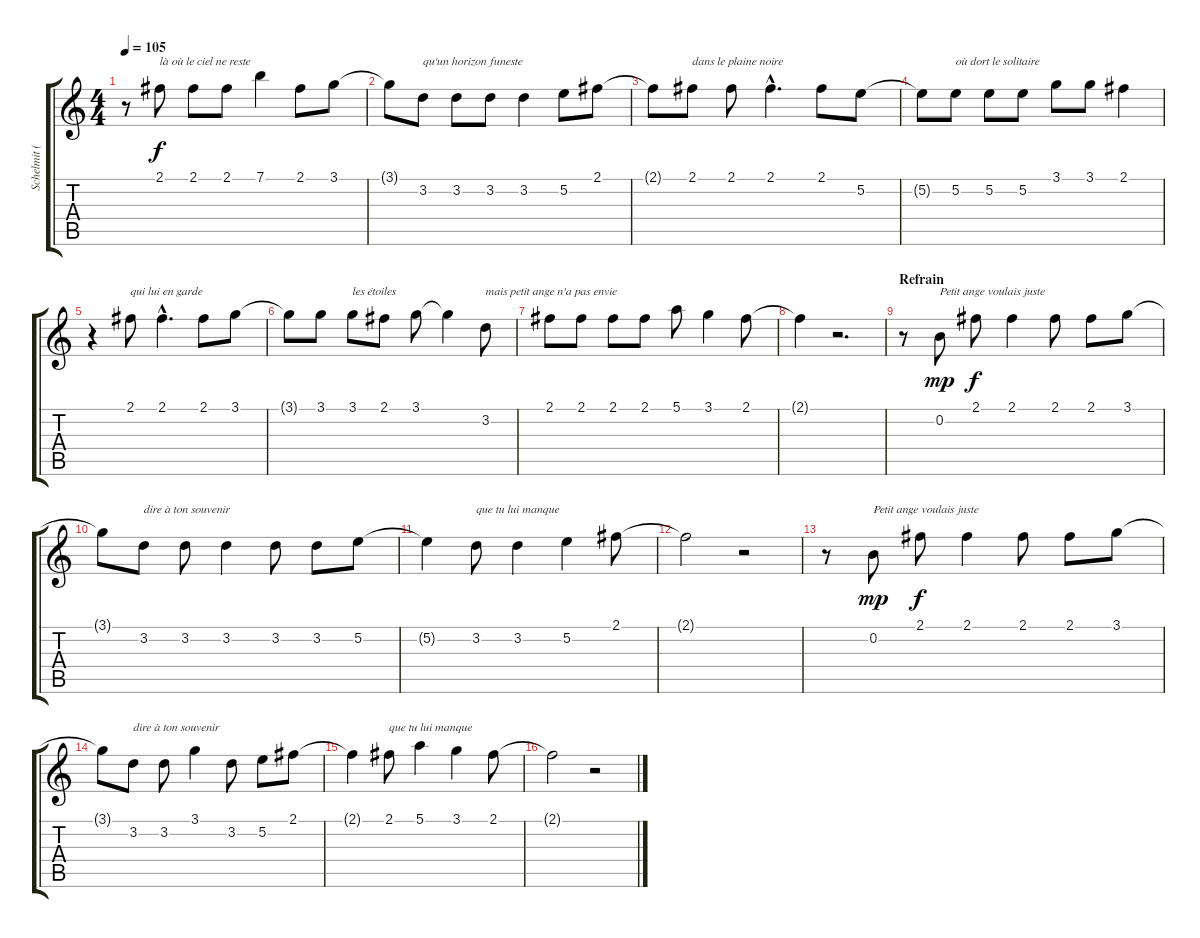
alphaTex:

\track ("Schelmit (voix)" "Schelmit (") {instrument electricguitarjazz}
\staff {score tabs}
\tuning (E4 B3 G3 D3 A2 E2) {hide}
\ts (4 4)
\tempo 105
\clef g2
\ks c
r.8{dy f} 2.1.8{txt "là où le ciel ne reste"} 2.1.8 2.1.8 7.1.4 2.1.8 3.1.8 |
3.1{t}.8 3.2.8{txt "qu'un horizon funeste"} 3.2.8 3.2.8 3.2.4 5.2.8 2.1.8 |
2.1{t}.8 2.1.8{txt "dans le plaine noire"} 2.1.8 2.1{hac}.4{d} 2.1.8 5.2.8 |
5.2{t}.8 5.2.8{txt "où dort le solitaire"} 5.2.8 5.2.8 3.1.8 3.1.8 2.1.4 |
r.4 2.1.8{txt "qui lui en garde"} 2.1{hac}.4{d} 2.1.8 3.1.8 |
3.1{t}.8 3.1.8 3.1.8{txt "les étoiles"} 2.1.8 3.1.8 3.1{t}.4 3.2.8{txt "mais petit ange n'a pas envie"} |
2.1.8 2.1.8 2.1.8 2.1.8 5.1.8 3.1.4 2.1.8 |
2.1{t}.4 r.2{d} |
\section ("" "Refrain")
r.8 0.2.8{txt "Petit ange voulais juste" dy mp} 2.1.8{dy f} 2.1.4 2.1.8 2.1.8 3.1.8 |
3.1{t}.8 3.2.8{txt "dire à ton souvenir"} 3.2.8 3.2.4 3.2.8 3.2.8 5.2.8 |
5.2{t}.4 3.2.8{txt "que tu lui manque"} 3.2.4 5.2.4 2.1.8 |
2.1{t}.2 r.2 |
r.8 0.2.8{txt "Petit ange voulais juste" dy mp} 2.1.8{dy f} 2.1.4 2.1.8 2.1.8 3.1.8 |
3.1{t}.8 3.2.8{txt "dire à ton souvenir"} 3.2.8 3.1.4 3.2.8 5.2.8 2.1.8 |
2.1{t}.4 2.1.8{txt "que tu lui manque"} 5.1.4 3.1.4 2.1.8 |
2.1{t}.2 r.2
